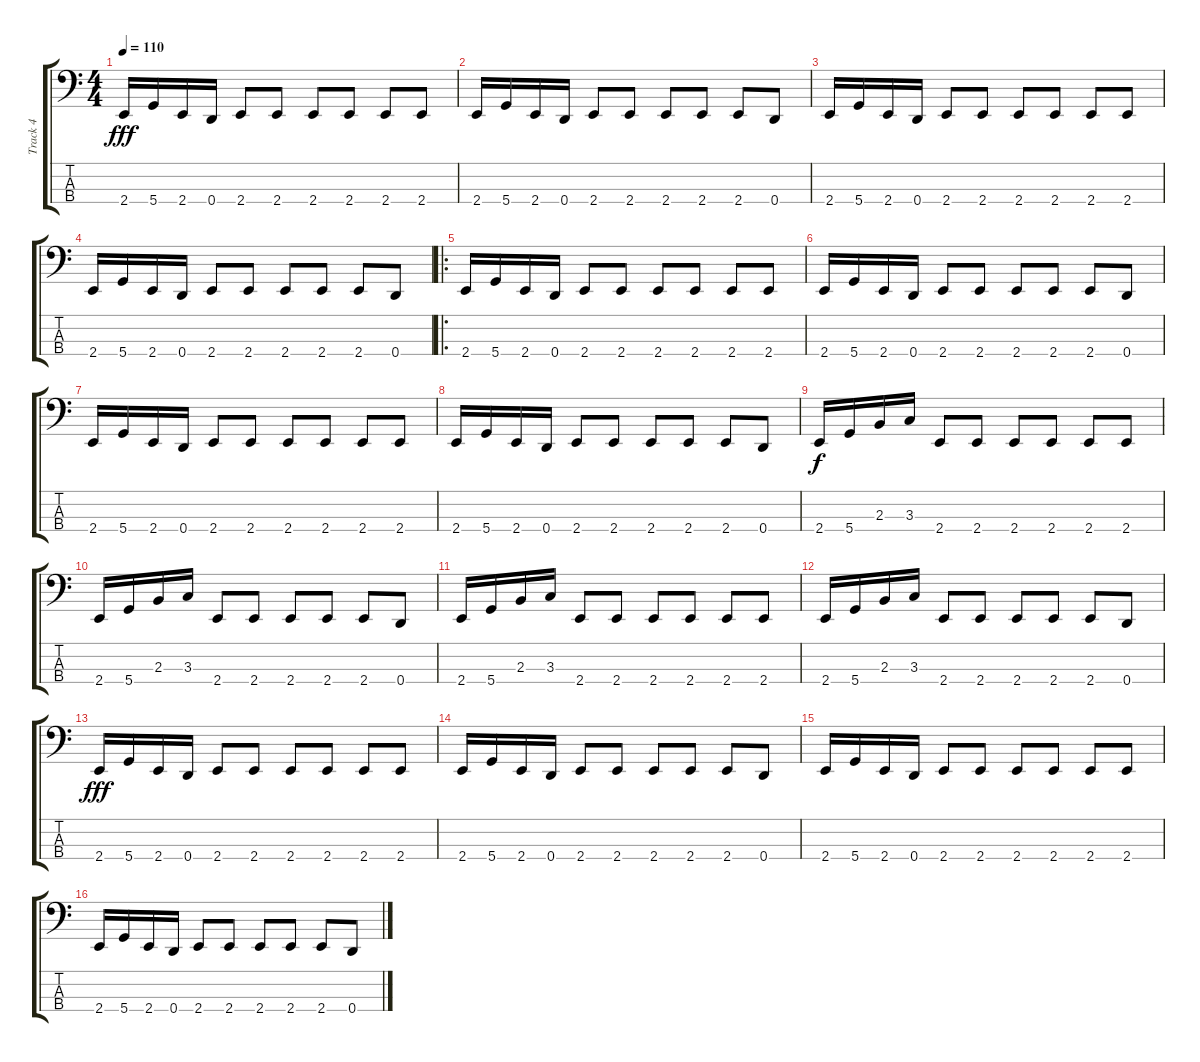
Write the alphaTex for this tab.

\track ("Track 4" "Track 4") {instrument electricbassfinger}
\staff {score tabs}
\tuning (G2 D2 A1 D1) {hide}
\ts (4 4)
\tempo 110
\clef f4
\ks c
2.4.16{dy fff instrument electricbassfinger} 5.4.16 2.4.16 0.4.16 2.4.8 2.4.8 2.4.8 2.4.8 2.4.8 2.4.8 |
2.4.16 5.4.16 2.4.16 0.4.16 2.4.8 2.4.8 2.4.8 2.4.8 2.4.8 0.4.8 |
2.4.16 5.4.16 2.4.16 0.4.16 2.4.8 2.4.8 2.4.8 2.4.8 2.4.8 2.4.8 |
2.4.16 5.4.16 2.4.16 0.4.16 2.4.8 2.4.8 2.4.8 2.4.8 2.4.8 0.4.8 |
\ro
2.4.16 5.4.16 2.4.16 0.4.16 2.4.8 2.4.8 2.4.8 2.4.8 2.4.8 2.4.8 |
2.4.16 5.4.16 2.4.16 0.4.16 2.4.8 2.4.8 2.4.8 2.4.8 2.4.8 0.4.8 |
2.4.16 5.4.16 2.4.16 0.4.16 2.4.8 2.4.8 2.4.8 2.4.8 2.4.8 2.4.8 |
2.4.16 5.4.16 2.4.16 0.4.16 2.4.8 2.4.8 2.4.8 2.4.8 2.4.8 0.4.8 |
2.4.16{dy f} 5.4.16 2.3.16 3.3.16 2.4.8 2.4.8 2.4.8 2.4.8 2.4.8 2.4.8 |
2.4.16 5.4.16 2.3.16 3.3.16 2.4.8 2.4.8 2.4.8 2.4.8 2.4.8 0.4.8 |
2.4.16 5.4.16 2.3.16 3.3.16 2.4.8 2.4.8 2.4.8 2.4.8 2.4.8 2.4.8 |
2.4.16 5.4.16 2.3.16 3.3.16 2.4.8 2.4.8 2.4.8 2.4.8 2.4.8 0.4.8 |
2.4.16{dy fff} 5.4.16 2.4.16 0.4.16 2.4.8 2.4.8 2.4.8 2.4.8 2.4.8 2.4.8 |
2.4.16 5.4.16 2.4.16 0.4.16 2.4.8 2.4.8 2.4.8 2.4.8 2.4.8 0.4.8 |
2.4.16 5.4.16 2.4.16 0.4.16 2.4.8 2.4.8 2.4.8 2.4.8 2.4.8 2.4.8 |
2.4.16 5.4.16 2.4.16 0.4.16 2.4.8 2.4.8 2.4.8 2.4.8 2.4.8 0.4.8
